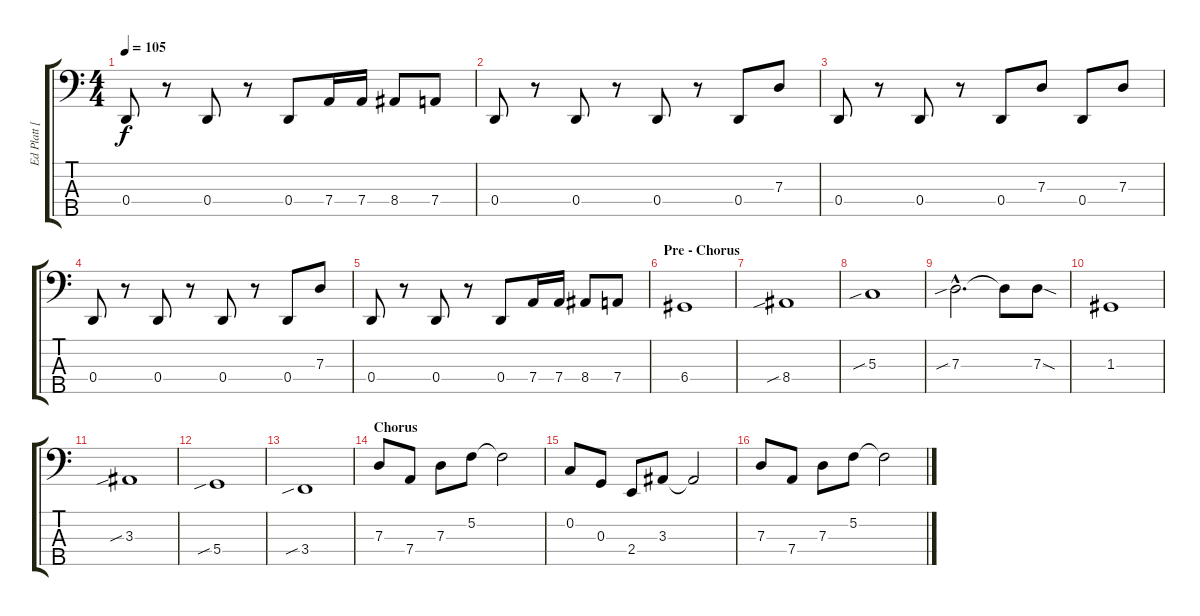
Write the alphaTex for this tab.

\track ("Ed Platt [Bass]" "Ed Platt [") {instrument electricbassfinger}
\staff {score tabs}
\tuning (F2 C2 G1 D1 A0) {hide}
\ts (4 4)
\tempo 105
\clef f4
\ks c
0.4.8{dy f} r.8 0.4.8 r.8 0.4.8 7.4.16 7.4.16 8.4.8 7.4.8 |
0.4.8 r.8 0.4.8 r.8 0.4.8 r.8 0.4.8 7.3.8 |
0.4.8 r.8 0.4.8 r.8 0.4.8 7.3.8 0.4.8 7.3.8 |
0.4.8 r.8 0.4.8 r.8 0.4.8 r.8 0.4.8 7.3.8 |
0.4.8 r.8 0.4.8 r.8 0.4.8 7.4.16 7.4.16 8.4.8 7.4.8 |
\section ("" "Pre - Chorus")
6.4.1 |
8.4{sib}.1 |
5.3{sib}.1 |
7.3{sib hac}.2{d} 7.3{t}.8 7.3{sod}.8 |
1.3.1 |
3.3{sib}.1 |
5.4{sib}.1 |
3.4{sib}.1 |
\section ("" "Chorus")
7.3.8 7.4.8 7.3.8 5.2.8 5.2{t}.2 |
0.2.8 0.3.8 2.4.8 3.3.8 3.3{t}.2 |
7.3.8 7.4.8 7.3.8 5.2.8 5.2{t}.2
